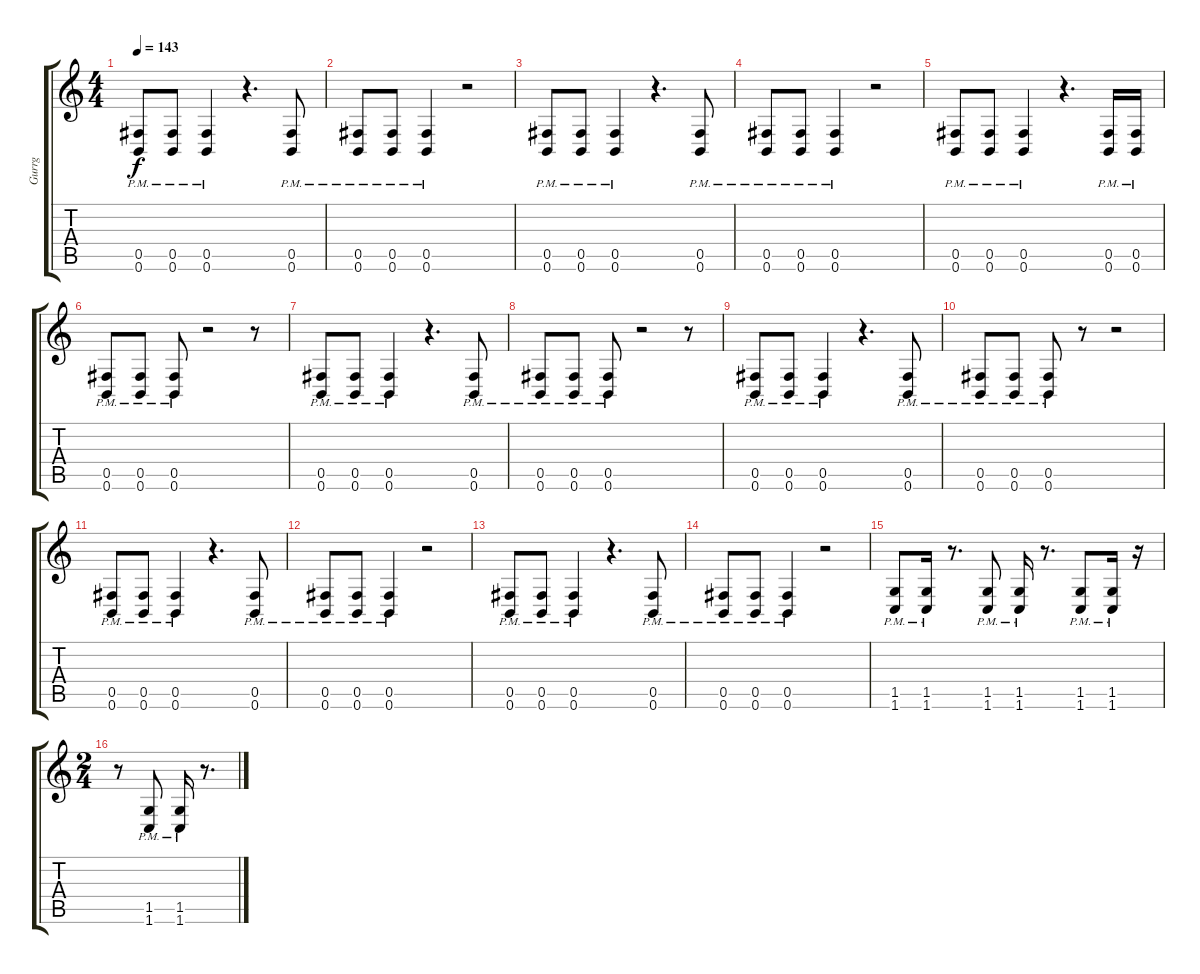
\track ("Gurrg" "Gurrg") {instrument distortionguitar}
\staff {score tabs}
\tuning (Db4 Ab3 E3 B2 Gb2 B1) {hide}
\ts (4 4)
\tempo 143
\clef g2
\ks c
(0.5{pm} 0.6{pm}).8{dy f} (0.5{pm} 0.6{pm}).8 (0.5{pm} 0.6{pm}).4 r.4{d} (0.5{pm} 0.6{pm}).8 |
(0.5{pm} 0.6{pm}).8 (0.5{pm} 0.6{pm}).8 (0.5{pm} 0.6{pm}).4 r.2 |
(0.5{pm} 0.6{pm}).8 (0.5{pm} 0.6{pm}).8 (0.5{pm} 0.6{pm}).4 r.4{d} (0.5{pm} 0.6{pm}).8 |
(0.5{pm} 0.6{pm}).8 (0.5{pm} 0.6{pm}).8 (0.5{pm} 0.6{pm}).4 r.2 |
(0.5{pm} 0.6{pm}).8 (0.5{pm} 0.6{pm}).8 (0.5{pm} 0.6{pm}).4 r.4{d} (0.5{pm} 0.6{pm}).16 (0.5{pm} 0.6{pm}).16 |
(0.5{pm} 0.6{pm}).8 (0.5{pm} 0.6{pm}).8 (0.5{pm} 0.6{pm}).8 r.2 r.8 |
(0.5{pm} 0.6{pm}).8 (0.5{pm} 0.6{pm}).8 (0.5{pm} 0.6{pm}).4 r.4{d} (0.5{pm} 0.6{pm}).8 |
(0.5{pm} 0.6{pm}).8 (0.5{pm} 0.6{pm}).8 (0.5{pm} 0.6{pm}).8 r.2 r.8 |
(0.5{pm} 0.6{pm}).8 (0.5{pm} 0.6{pm}).8 (0.5{pm} 0.6{pm}).4 r.4{d} (0.5{pm} 0.6{pm}).8 |
(0.5{pm} 0.6{pm}).8 (0.5{pm} 0.6{pm}).8 (0.5{pm} 0.6{pm}).8 r.8 r.2 |
(0.5{pm} 0.6{pm}).8 (0.5{pm} 0.6{pm}).8 (0.5{pm} 0.6{pm}).4 r.4{d} (0.5{pm} 0.6{pm}).8 |
(0.5{pm} 0.6{pm}).8 (0.5{pm} 0.6{pm}).8 (0.5{pm} 0.6{pm}).4 r.2 |
(0.5{pm} 0.6{pm}).8 (0.5{pm} 0.6{pm}).8 (0.5{pm} 0.6{pm}).4 r.4{d} (0.5{pm} 0.6{pm}).8 |
(0.5{pm} 0.6{pm}).8 (0.5{pm} 0.6{pm}).8 (0.5{pm} 0.6{pm}).4 r.2 |
(1.5{pm} 1.6{pm}).8 (1.5{pm} 1.6{pm}).16 r.8{d} (1.5{pm} 1.6{pm}).8 (1.5{pm} 1.6{pm}).16 r.8{d} (1.5{pm} 1.6{pm}).8 (1.5{pm} 1.6{pm}).16 r.16 |
\ts (2 4)
r.8 (1.5{pm} 1.6{pm}).8 (1.5{pm} 1.6{pm}).16 r.8{d}
